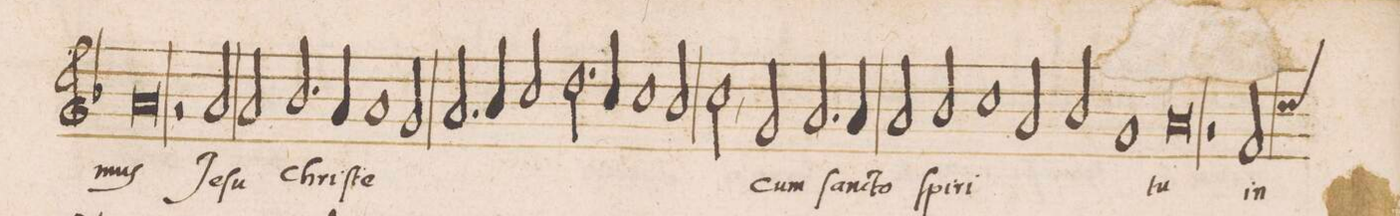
**kern	**text
*I"DISCANTVS	*
*clefG2	*
*k[b-]	*
*met(C|)	*
*M2/1	*
0a	-mus
=66-	=66-
2r	.
2a/	Je-
=67-	=67-
2a/	-ſu
2.b-/	Chri-
4a/	.
1a/	-ſte
=68-	=68-
2g/	.
2.a/	.
4b-/	.
=69-	=69-
2cc/	.
2.dd\	.
4cc/	.
1cc\	.
=70-	=70-
2b-/	.
2cc,<\	.
2g/	cum
=71-	=71-
2.a/	ſan-
4a/	-cto
2a/	ſpi-
2b-/	-ri-
=72-	=72-
1cc	.
2a/	.
2b-/	.
=73-	=73-
1g	.
0a	-tu
=74-	=74-
2r	.
*custos:cc	*
2f/	in
=75-	=75-
*-	*-
